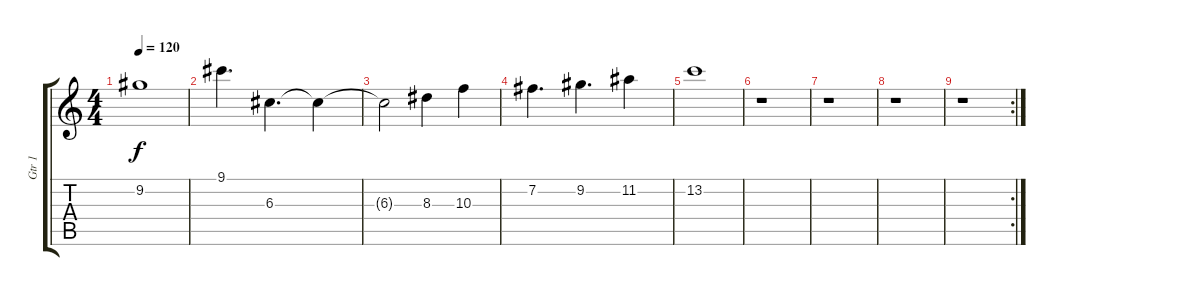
\track ("Gtr 1" "Gtr 1") {instrument acousticguitarsteel}
\staff {score tabs}
\tuning (E4 B3 G3 D3 A2 E2) {hide}
\ts (4 4)
\tempo 120
\clef g2
\ks c
9.2.1{dy f} |
9.1.4{d} 6.3.4{d} 6.3{t}.4 |
6.3{t}.2 8.3.4 10.3.4 |
7.2.4{d} 9.2.4{d} 11.2.4 |
13.2.1 |
r.1 |
r.1 |
r.1 |
\rc 2
r.1
